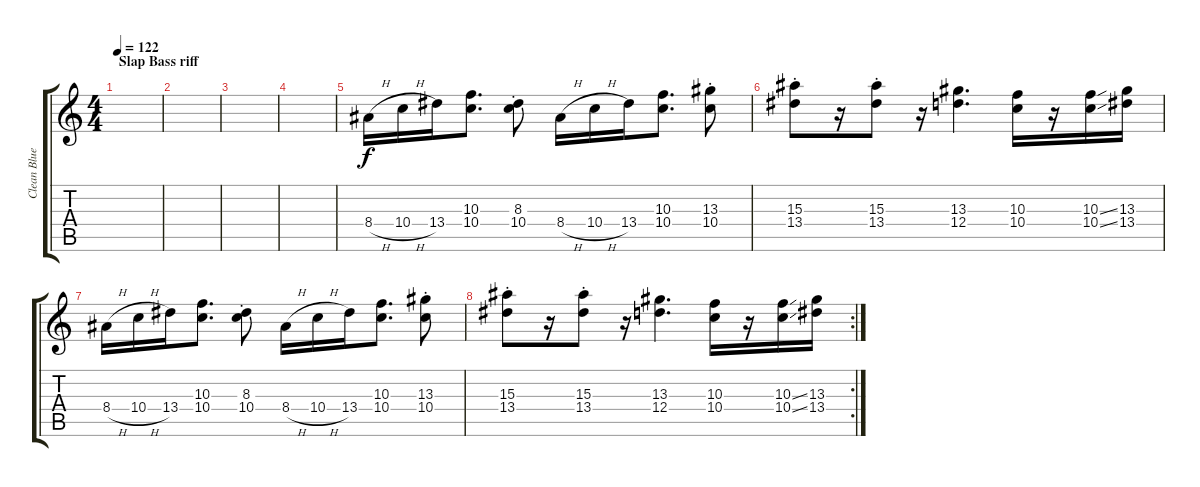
\track ("Clean Blues Guitar Riffs" "Clean Blue") {instrument electricguitarjazz}
\staff {score tabs}
\tuning (E4 B3 G3 D3 A2 E2) {hide}
\ts (4 4)
\section ("" "Slap Bass riff")
\tempo 122
\clef g2
\ks c
|
|
|
|
8.4{h}.16{dy f} 10.4{h}.16 13.4.16 (10.3 10.4).8{d} (8.3{st} 10.4{st}).8 8.4{h}.16 10.4{h}.16 13.4.16 (10.3 10.4).8{d} (13.3{st} 10.4{st}).8 |
(15.3{st} 13.4{st}).8 r.16 (15.3{st} 13.4{st}).8 r.16 (13.3 12.4).4{d} (10.3 10.4).16 r.16 (10.3{ss} 10.4{ss}).16 (13.3 13.4).16 |
8.4{h}.16 10.4{h}.16 13.4.16 (10.3 10.4).8{d} (8.3{st} 10.4{st}).8 8.4{h}.16 10.4{h}.16 13.4.16 (10.3 10.4).8{d} (13.3{st} 10.4{st}).8 |
\rc 2
(15.3{st} 13.4{st}).8 r.16 (15.3{st} 13.4{st}).8 r.16 (13.3 12.4).4{d} (10.3 10.4).16 r.16 (10.3{ss} 10.4{ss}).16 (13.3 13.4).16
